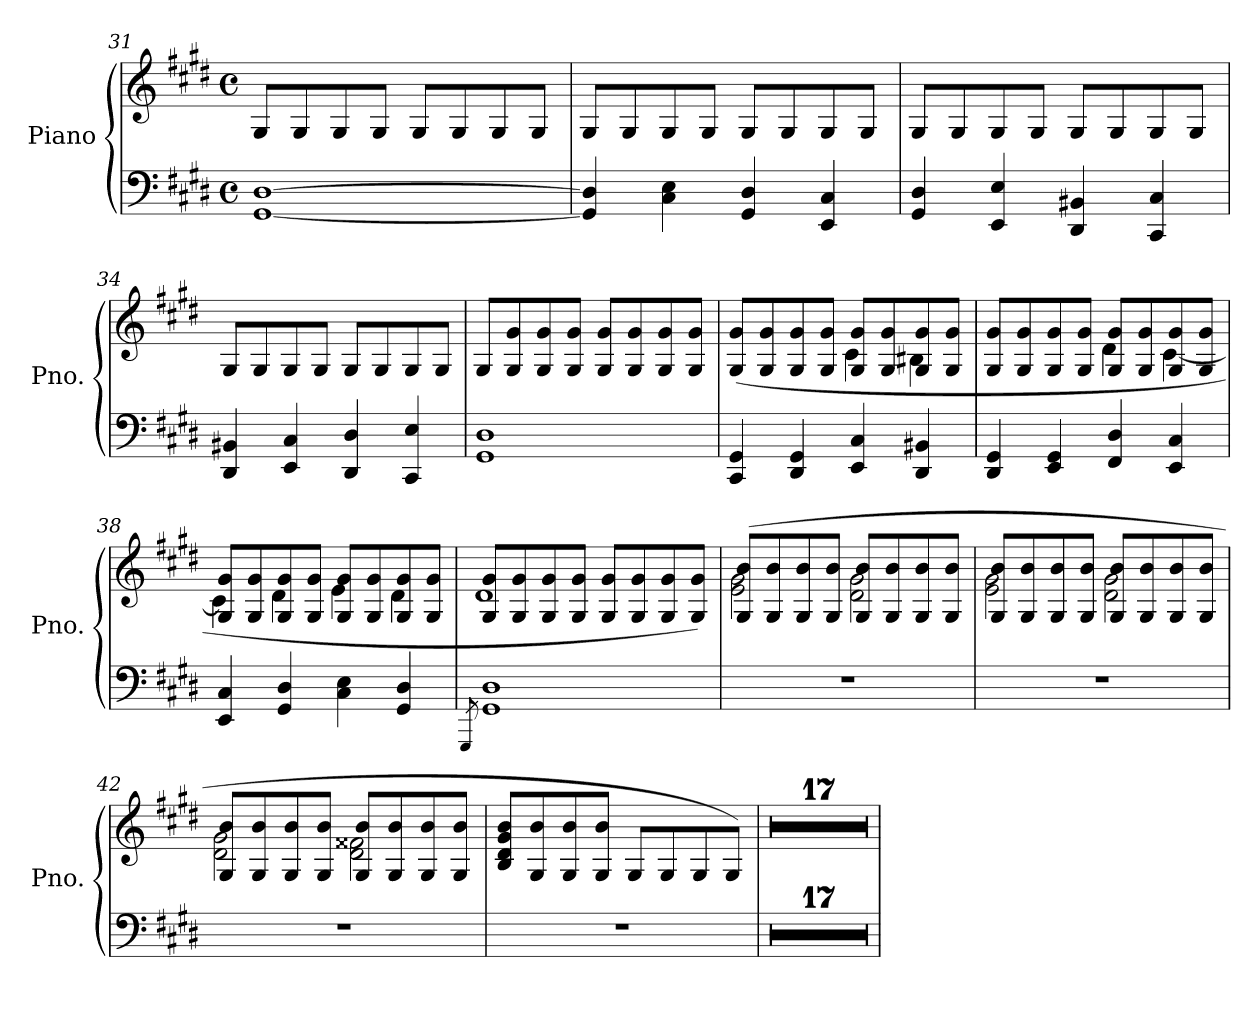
**kern	**kern
*part1	*part1
*staff2	*staff1
*I"Piano	*
*I'Pno.	*
*clefF4	*clefG2
*k[f#c#g#d#]	*k[f#c#g#d#]
*M4/4	*M4/4
*met(c)	*met(c)
=31	=31
[1GG#<<<< [1D#<<<<	8G#/L
.	8G#/
.	8G#/
.	8G#/J
.	8G#/L
.	8G#/
.	8G#/
.	8G#/J
!!LO:LB:g=z
=32	=32
4GG#/] 4D#/]	8G#/L
.	8G#/
4C#\<< 4E\<<	8G#/
.	8G#/J
4GG#/<< 4D#/<<	8G#/L
.	8G#/
4EE/<< 4C#/<<	8G#/
.	8G#/J
!!LO:LB:g=z
=33	=33
4GG#/ 4D#/	8G#/L
.	8G#/
4EE/ 4E/	8G#/
.	8G#/J
4DD#/<< 4BB#X/<<	8G#/L
.	8G#/
4CC#/<< 4C#/<<	8G#/
.	8G#/J
=34	=34
4DD#/<< 4BB#X/<<	8G#/L
.	8G#/
4EE/ 4C#/	8G#/
.	8G#/J
4DD#/ 4D#/	8G#/L
.	8G#/
4CC#/ 4E/	8G#/
.	8G#/J
=35	=35
1GG#<< 1D#<<	8G#/L
.	8G#/ 8g#/
.	8G#/ 8g#/
.	8G#/ 8g#/J
.	8G#/ 8g#/L
.	8G#/ 8g#/
.	8G#/ 8g#/
.	8G#/ 8g#/J
=36	=36
*	*^
4CC#/<< 4GG#/<<	(8G#/ 8g#/L	2ryy
.	8G#/ 8g#/	.
4DD#/ 4GG#/	8G#/ 8g#/	.
.	8G#/ 8g#/J	.
4EE/<< 4C#/<<	8G#/ 8g#/L	4c#<\
.	8G#/ 8g#/	.
4DD#/<< 4BB#X/<<	8G#/ 8g#/	4B#X\
.	8G#/ 8g#/J	.
!!LO:PB:g=z	!!
=37	=37	=37
4DD#/<< 4GG#/<<	8G#/ 8g#/L	2ryy
.	8G#/ 8g#/	.
4EE/ 4GG#/	8G#/ 8g#/	.
.	8G#/ 8g#/J	.
4FF#/<< 4D#/<<	8G#/ 8g#/L	4d#\
.	8G#/ 8g#/	.
4EE/<< 4C#/<<	8G#/ 8g#/	[4c#\
.	8G#/ 8g#/J	.
=38	=38	=38
4EE/<< 4C#/<<	8G#/ 8g#/L	4c#\]
.	8G#/ 8g#/	.
4GG#/<< 4D#/<<	8G#/ 8g#/	4d#\
.	8G#/ 8g#/J	.
4C#\<< 4E\<<	8G#/ 8g#/L	4e\
.	8G#/ 8g#/	.
4GG#/ 4D#/	8G#/ 8g#/	4d#\
.	8G#/ 8g#/J	.
!!LO:LB:g=z	!!
=39	=39	=39
8qGGG#/	.	.
1GG#<< 1D#<<	8G#/ 8g#/L	1d#
.	8G#/ 8g#/	.
.	8G#/ 8g#/	.
.	8G#/ 8g#/J	.
.	8G#/ 8g#/L	.
.	8G#/ 8g#/	.
.	8G#/ 8g#/	.
.	8G#/ 8g#/J)	.
=40	=40	=40
1r	(8G#/ 8b/L	2e\ 2g#\
.	8G#/ 8b/	.
.	8G#/ 8b/	.
.	8G#/ 8b/J	.
.	8G#/ 8b/L	2d#\ 2g#\
.	8G#/ 8b/	.
.	8G#/ 8b/	.
.	8G#/ 8b/J	.
=41	=41	=41
1r	8G#/ 8b/L	2e\ 2g#\
.	8G#/ 8b/	.
.	8G#/ 8b/	.
.	8G#/ 8b/J	.
.	8G#/ 8b/L	2d#\ 2g#\
.	8G#/ 8b/	.
.	8G#/ 8b/	.
.	8G#/ 8b/J	.
=42	=42	=42
1r	8G#/ 8b/L	2d#\ 2g#\
.	8G#/ 8b/	.
.	8G#/ 8b/	.
.	8G#/ 8b/J	.
.	8G#/ 8b/L	2d#\ 2f##X\
.	8G#/ 8b/	.
.	8G#/ 8b/	.
.	8G#/ 8b/J	.
*	*v	*v
!!LO:LB:g=z
=43	=43
1r	8B/ 8d#/ 8g#/ 8b/L
.	8G#/ 8b/
.	8G#/ 8b/
.	8G#/ 8b/J
.	8G#/L
.	8G#/
.	8G#/
.	8G#/J)
!!LO:LB:g=z
=44	=44
1r	1r
=45	=45
1r	1r
=46	=46
1r	1r
=47	=47
1r	1r
!!LO:LB:g=z
=48	=48
1r	1r
=49	=49
1r	1r
=50	=50
1r	1r
=51	=51
1r	1r
=52	=52
1r	1r
!!LO:LB:g=z
=53	=53
1r	1r
=54	=54
1r	1r
=55	=55
1r	1r
=56	=56
1r	1r
=57	=57
1r	1r
!!LO:LB:g=z
=58	=58
1r	1r
=59	=59
1r	1r
=60	=60
1r	1r
=	=
*-	*-
